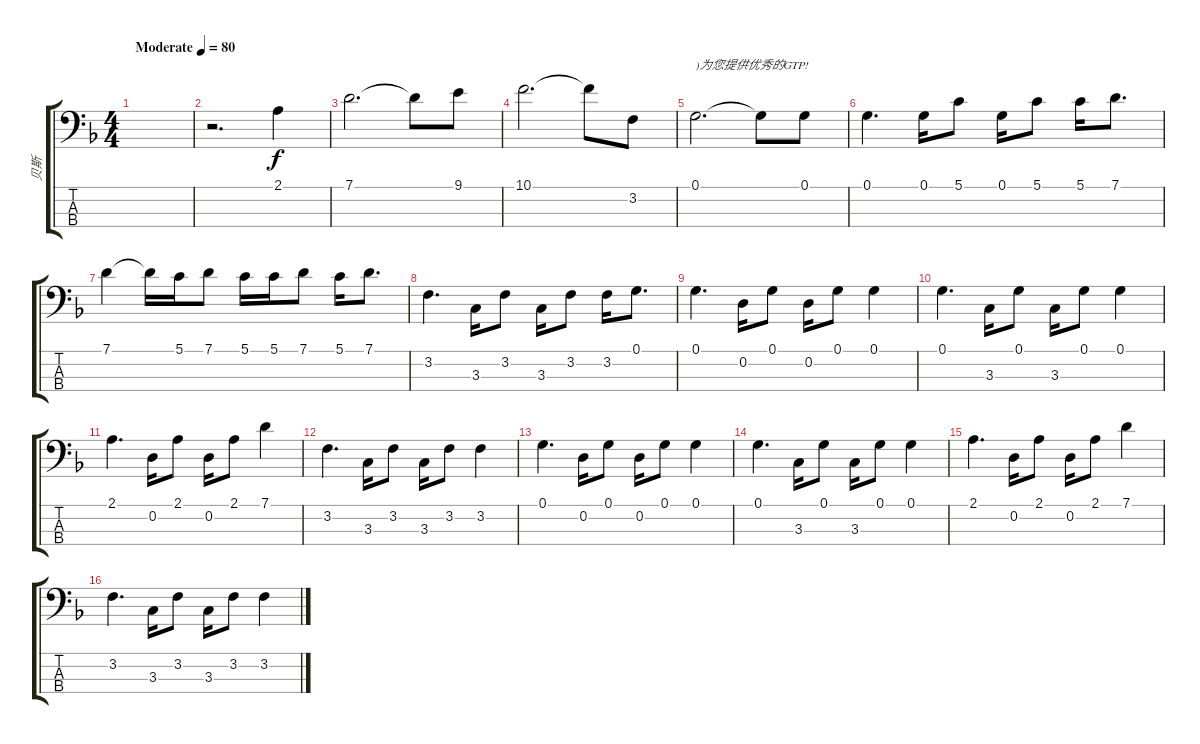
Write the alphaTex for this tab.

\track ("贝斯" "贝斯") {instrument electricbassfinger}
\staff {score tabs}
\tuning (G2 D2 A1 E1) {hide}
\ts (4 4)
\tempo (80 "Moderate")
\clef f4
\ks f
|
r.2{d} 2.1.4 |
7.1.2{d} 7.1{t}.8 9.1.8 |
10.1.2{d} 10.1{t}.8 3.2.8 |
0.1.2{d txt ")为您提供优秀的GTP!"} 0.1{t}.8 0.1.8 |
0.1.4{d} 0.1.16 5.1.8 0.1.16 5.1.8 5.1.16 7.1.8{d} |
7.1.4 7.1{t}.16 5.1.16 7.1.8 5.1.16 5.1.16 7.1.8 5.1.16 7.1.8{d} |
3.2.4{d} 3.3.16 3.2.8 3.3.16 3.2.8 3.2.16 0.1.8{d} |
0.1.4{d} 0.2.16 0.1.8 0.2.16 0.1.8 0.1.4 |
0.1.4{d} 3.3.16 0.1.8 3.3.16 0.1.8 0.1.4 |
2.1.4{d} 0.2.16 2.1.8 0.2.16 2.1.8 7.1.4 |
3.2.4{d} 3.3.16 3.2.8 3.3.16 3.2.8 3.2.4 |
0.1.4{d} 0.2.16 0.1.8 0.2.16 0.1.8 0.1.4 |
0.1.4{d} 3.3.16 0.1.8 3.3.16 0.1.8 0.1.4 |
2.1.4{d} 0.2.16 2.1.8 0.2.16 2.1.8 7.1.4 |
3.2.4{d} 3.3.16 3.2.8 3.3.16 3.2.8 3.2.4
